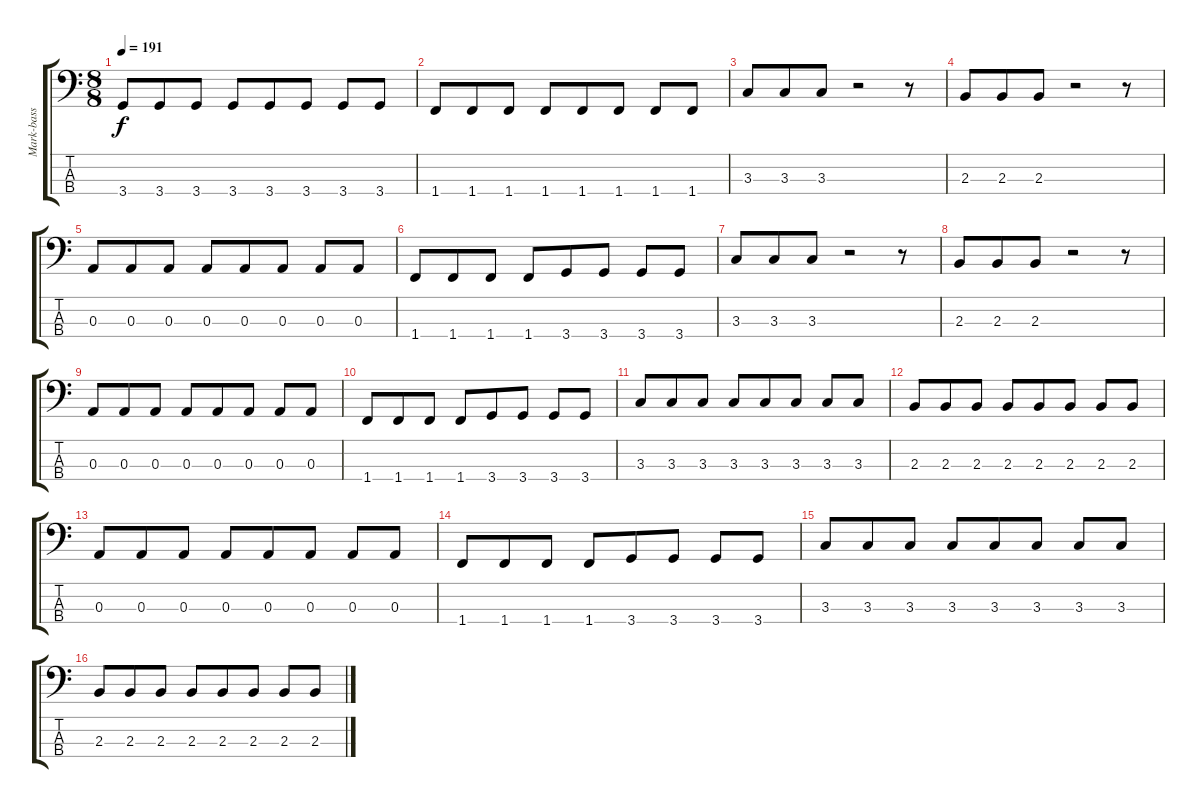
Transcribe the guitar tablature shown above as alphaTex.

\track ("Mark-bass" "Mark-bass") {instrument electricbassfinger}
\staff {score tabs}
\tuning (G2 D2 A1 E1) {hide}
\ts (8 8)
\tempo 191
\clef f4
\ks c
3.4.8{dy f} 3.4.8 3.4.8 3.4.8 3.4.8 3.4.8 3.4.8 3.4.8 |
1.4.8 1.4.8 1.4.8 1.4.8 1.4.8 1.4.8 1.4.8 1.4.8 |
3.3.8 3.3.8 3.3.8 r.2 r.8 |
2.3.8 2.3.8 2.3.8 r.2 r.8 |
0.3.8 0.3.8 0.3.8 0.3.8 0.3.8 0.3.8 0.3.8 0.3.8 |
1.4.8 1.4.8 1.4.8 1.4.8 3.4.8 3.4.8 3.4.8 3.4.8 |
3.3.8 3.3.8 3.3.8 r.2 r.8 |
2.3.8 2.3.8 2.3.8 r.2 r.8 |
0.3.8 0.3.8 0.3.8 0.3.8 0.3.8 0.3.8 0.3.8 0.3.8 |
1.4.8 1.4.8 1.4.8 1.4.8 3.4.8 3.4.8 3.4.8 3.4.8 |
3.3.8 3.3.8 3.3.8 3.3.8 3.3.8 3.3.8 3.3.8 3.3.8 |
2.3.8 2.3.8 2.3.8 2.3.8 2.3.8 2.3.8 2.3.8 2.3.8 |
0.3.8 0.3.8 0.3.8 0.3.8 0.3.8 0.3.8 0.3.8 0.3.8 |
1.4.8 1.4.8 1.4.8 1.4.8 3.4.8 3.4.8 3.4.8 3.4.8 |
3.3.8 3.3.8 3.3.8 3.3.8 3.3.8 3.3.8 3.3.8 3.3.8 |
2.3.8 2.3.8 2.3.8 2.3.8 2.3.8 2.3.8 2.3.8 2.3.8
